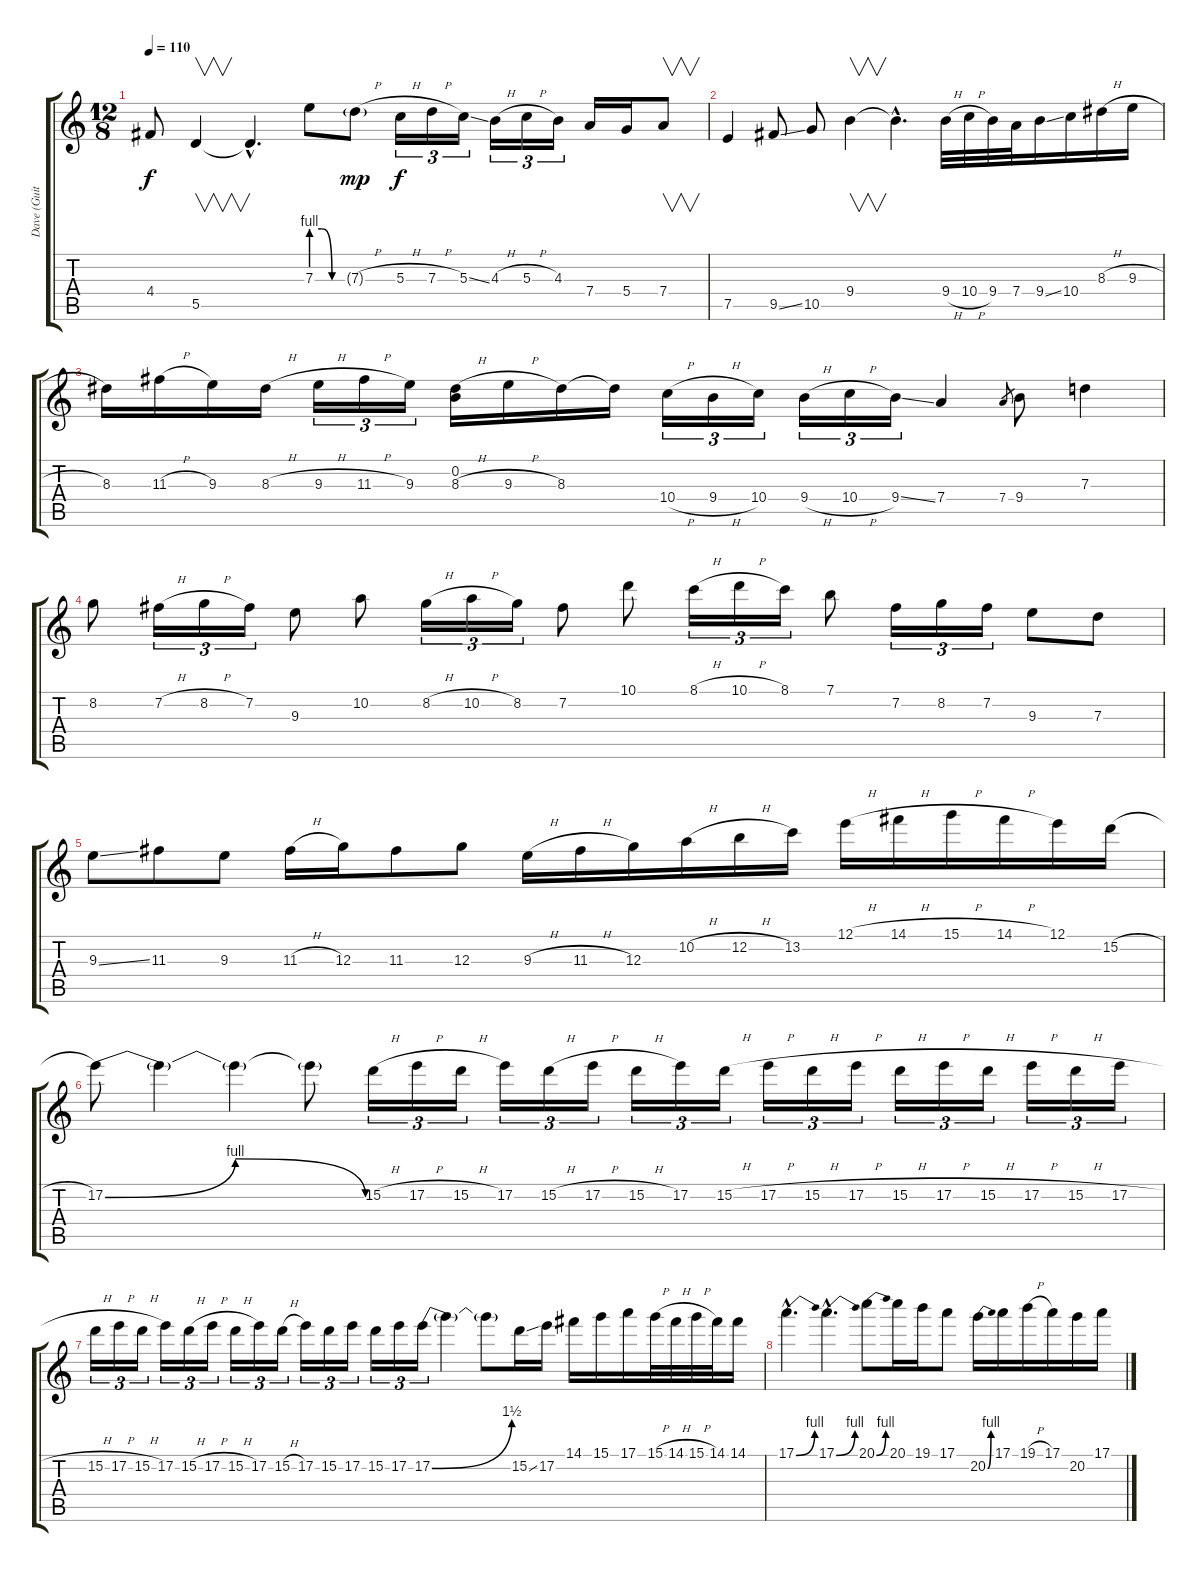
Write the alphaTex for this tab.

\track ("Dave (Guitar 1)" "Dave (Guit") {instrument distortionguitar}
\staff {score tabs}
\tuning (E4 B3 G3 D3 A2 E2) {hide}
\ts (12 8)
\tempo 110
\clef g2
\ks c
4.4.8{dy f} 5.5.4{v} 5.5{hac t}.4{d} 7.3{be (custom 0 4 20 4 40 0 60 0)}.8 7.3{h g}.8{dy mp} 5.3{h}.16{tu (3 2) dy f} 7.3{h}.16{tu (3 2)} 5.3{ss}.16{tu (3 2)} 4.3{h}.16{tu (3 2)} 5.3{h}.16{tu (3 2)} 4.3.16{tu (3 2)} 7.4.16 5.4.16 7.4.8{v} |
7.5.4 9.5{ss}.8 10.5.8 9.4.4{v} 9.4{hac t}.4{d} 9.4{h}.32 10.4{h}.32 9.4.32 7.4.32 9.4{ss}.16 10.4.16 8.3{h}.16 9.3{h}.16 |
8.3.16 11.3{h}.16 9.3.16 8.3{h}.16 9.3{h}.16{tu (3 2)} 11.3{h}.16{tu (3 2)} 9.3.16{tu (3 2)} (0.2 8.3{h}).16 9.3{h}.16 8.3.16 8.3{t}.16 10.4{h}.16{tu (3 2)} 9.4{h}.16{tu (3 2)} 10.4.16{tu (3 2)} 9.4{h}.16{tu (3 2)} 10.4{h}.16{tu (3 2)} 9.4{ss}.16{tu (3 2)} 7.4.4 7.4.8{gr} 9.4.8 7.3.4 |
8.2.8 7.2{h}.16{tu (3 2)} 8.2{h}.16{tu (3 2)} 7.2.16{tu (3 2)} 9.3.8 10.2.8 8.2{h}.16{tu (3 2)} 10.2{h}.16{tu (3 2)} 8.2.16{tu (3 2)} 7.2.8 10.1.8 8.1{h}.16{tu (3 2)} 10.1{h}.16{tu (3 2)} 8.1.16{tu (3 2)} 7.1.8 7.2.16{tu (3 2)} 8.2.16{tu (3 2)} 7.2.16{tu (3 2)} 9.3.8 7.3.8 |
9.3{ss}.8 11.3.8 9.3.8 11.3{h}.16 12.3.16 11.3.8 12.3.8 9.3{h}.16 11.3{h}.16 12.3.16 10.2{h}.16 12.2{h}.16 13.2.16 12.1{h}.16 14.1{h}.16 15.1{h}.16 14.1{h}.16 12.1.16 15.2{h}.16 |
17.2{be (bendrelease 0 0 15 4 30 4 60 0)}.8 17.2{t}.4 17.2{t}.4 17.2{t}.8 15.2{h}.16{tu (3 2)} 17.2{h}.16{tu (3 2)} 15.2{h}.16{tu (3 2)} 17.2.16{tu (3 2)} 15.2{h}.16{tu (3 2)} 17.2{h}.16{tu (3 2)} 15.2{h}.16{tu (3 2)} 17.2.16{tu (3 2)} 15.2{h}.16{tu (3 2)} 17.2{h}.16{tu (3 2)} 15.2{h}.16{tu (3 2)} 17.2{h}.16{tu (3 2)} 15.2{h}.16{tu (3 2)} 17.2{h}.16{tu (3 2)} 15.2{h}.16{tu (3 2)} 17.2{h}.16{tu (3 2)} 15.2{h}.16{tu (3 2)} 17.2{h}.16{tu (3 2)} |
15.2{h}.16{tu (3 2)} 17.2{h}.16{tu (3 2)} 15.2{h}.16{tu (3 2)} 17.2.16{tu (3 2)} 15.2{h}.16{tu (3 2)} 17.2{h}.16{tu (3 2)} 15.2{h}.16{tu (3 2)} 17.2.16{tu (3 2)} 15.2{h}.16{tu (3 2)} 17.2.16{tu (3 2)} 15.2.16{tu (3 2)} 17.2.16{tu (3 2)} 15.2.16{tu (3 2)} 17.2.16{tu (3 2)} 17.2{be (bend 0 0 60 6)}.16{tu (3 2)} 17.2{t}.4 17.2{t}.8 15.2{ss}.16 17.2.16 14.1.16 15.1.16 17.1.16 15.1{h}.32 14.1{h}.32 15.1{h}.32 14.1.32 14.1.16 |
17.1{be (bend 0 0 60 4) hac}.4{d} 17.1{be (bend 0 0 60 4) hac}.4{d} 20.1{be (bend 0 0 60 4)}.8 20.1.16 19.1.16 17.1.8 20.2{be (bend 0 0 60 4)}.16 17.1.16 19.1{h}.16 17.1.16 20.2.16 17.1.16
